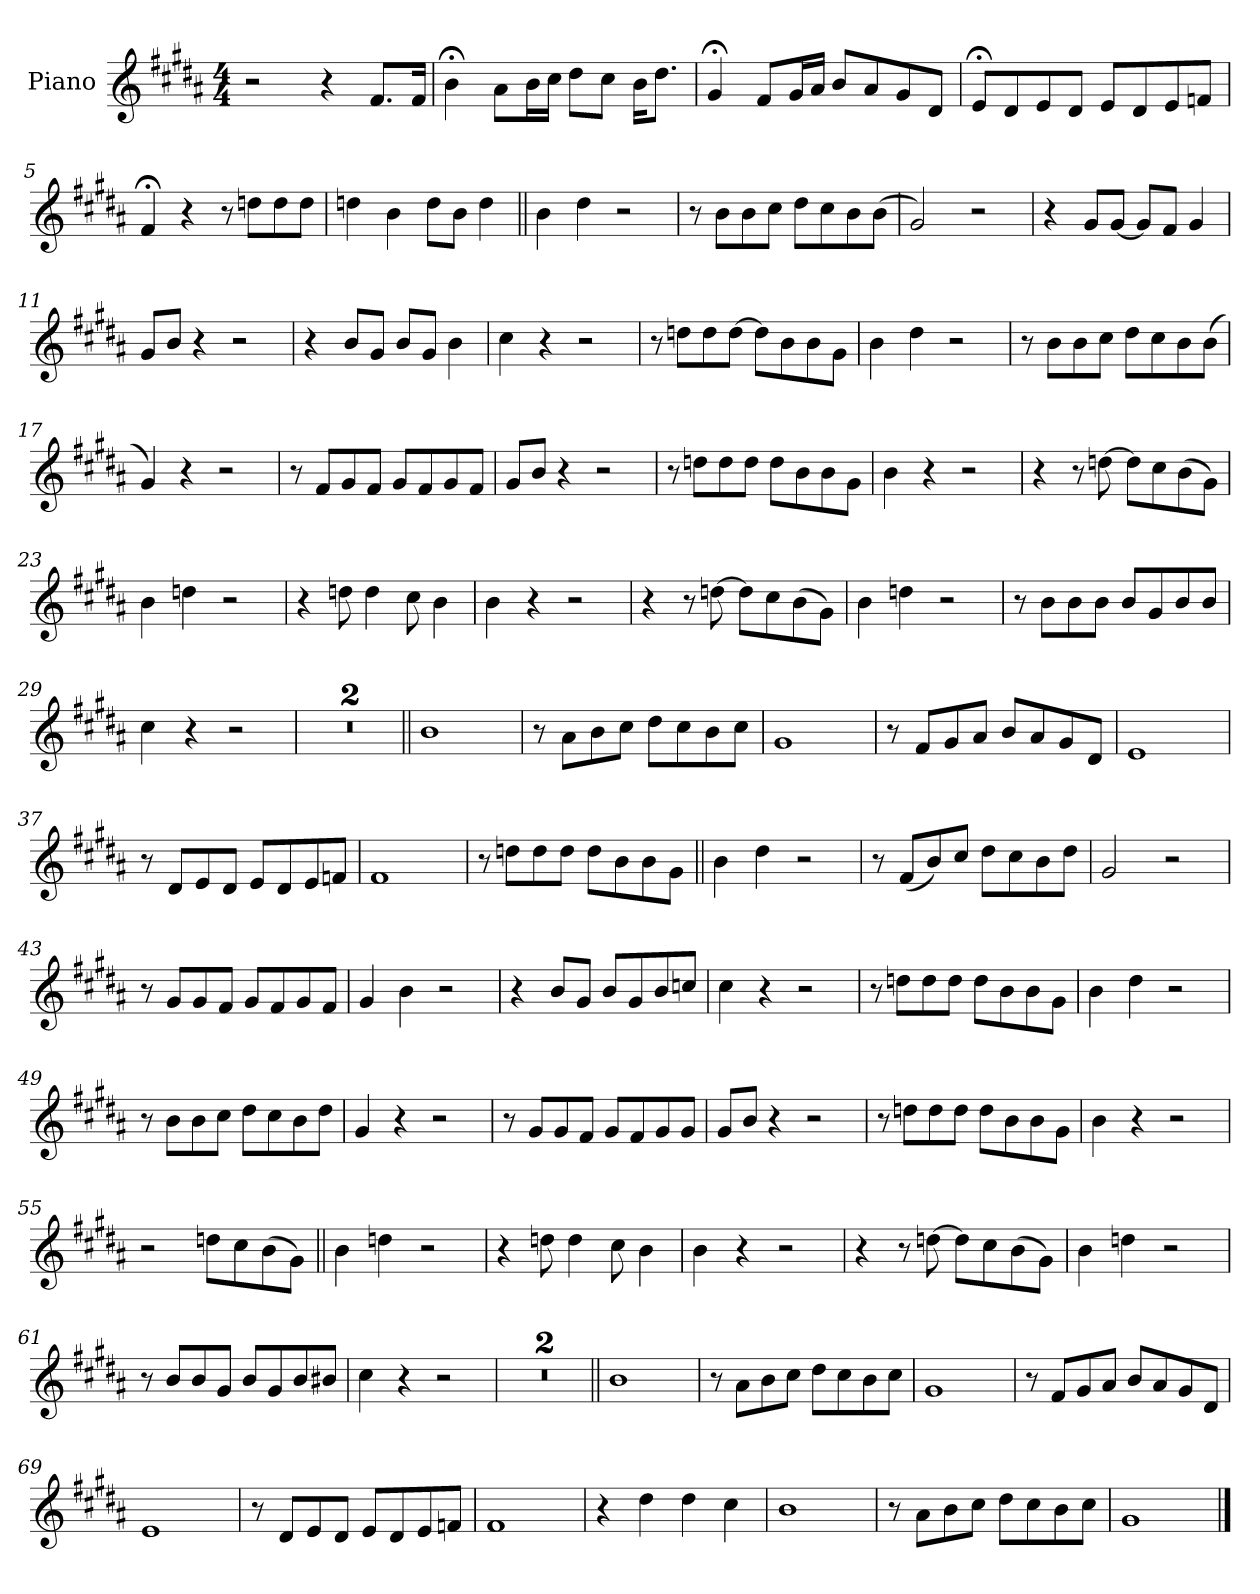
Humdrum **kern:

**kern
*part1
*staff1
*I"Piano
*I'Pno.
*clefG2
*k[f#c#g#d#a#]
*M4/4
*MM80
=1
2r
4r
8.f#L
16f#Jk
=2
4b;<
8a#L
16bL
16cc#JJ
8dd#L
8cc#J
16bKL
8.dd#J
=3
4g#;<
8f#L
16g#L
16a#JJ
8bL
8a#
8g#
8d#J
=4
8e;<L
8d#
8e
8d#J
8eL
8d#
8e
8fnJ
=5
4f#;<
4r
*MM130
8r
8ddnL
8dd
8ddJ
=6
4ddn
4b
8ddL
8bJ
4dd
=7||
4b
4dd#
2r
=8
8r
8bL
8b
8cc#J
8dd#L
8cc#
8b
(8bJ
=9
2g#)
2r
=10
4r
8g#L
[8g#J
8g#L]
8f#J
4g#
=11
8g#L
8bJ
4r
2r
=12
4r
8bL
8g#J
8bL
8g#J
4b
=13
4cc#
4r
2r
=14
8r
8ddnL
8dd
[8ddJ
8ddL]
8b
8b
8g#J
=15
4b
4dd#
2r
=16
8r
8bL
8b
8cc#J
8dd#L
8cc#
8b
(8bJ
=17
4g#)
4r
2r
=18
8r
8f#L
8g#
8f#J
8g#L
8f#
8g#
8f#J
=19
8g#L
8bJ
4r
2r
=20
8r
8ddnL
8dd
8ddJ
8ddL
8b
8b
8g#J
=21
4b
4r
2r
=22
4r
8r
[8ddn
8ddL]
8cc#
(8b
8g#J)
=23
4b
4ddn
2r
=24
4r
8ddn
4dd
8cc#
4b
=25
4b
4r
2r
=26
4r
8r
[8ddn
8ddL]
8cc#
(8b
8g#J)
=27
4b
4ddn
2r
=28
8r
8bL
8b
8bJ
8bL
8g#
8b
8bJ
=29
4cc#
4r
2r
=30
1r
=31
1r
=32||
1b
=33
8r
8a#L
8b
8cc#J
8dd#L
8cc#
8b
8cc#J
=34
1g#
=35
8r
8f#L
8g#
8a#J
8bL
8a#
8g#
8d#J
=36
1e
=37
8r
8d#L
8e
8d#J
8eL
8d#
8e
8fnJ
=38
1f#
=39
8r
8ddnL
8dd
8ddJ
8ddL
8b
8b
8g#J
=40||
4b
4dd#
2r
=41
8r
(8f#L
8b)
8cc#J
8dd#L
8cc#
8b
8dd#J
=42
2g#
2r
=43
8r
8g#L
8g#
8f#J
8g#L
8f#
8g#
8f#J
=44
4g#
4b
2r
=45
4r
8bL
8g#J
8bL
8g#
8b
8ccnJ
=46
4cc#
4r
2r
=47
8r
8ddnL
8dd
8ddJ
8ddL
8b
8b
8g#J
=48
4b
4dd#
2r
=49
8r
8bL
8b
8cc#J
8dd#L
8cc#
8b
8dd#J
=50
4g#
4r
2r
=51
8r
8g#L
8g#
8f#J
8g#L
8f#
8g#
8g#J
=52
8g#L
8bJ
4r
2r
=53
8r
8ddnL
8dd
8ddJ
8ddL
8b
8b
8g#J
=54
4b
4r
2r
=55
2r
8ddnL
8cc#
(8b
8g#J)
=56||
4b
4ddn
2r
=57
4r
8ddn
4dd
8cc#
4b
=58
4b
4r
2r
=59
4r
8r
[8ddn
8ddL]
8cc#
(8b
8g#J)
=60
4b
4ddn
2r
=61
8r
8bL
8b
8g#J
8bL
8g#
8b
8b#XJ
=62
4cc#
4r
2r
=63
1r
=64
1r
=65||
1b
=66
8r
8a#L
8b
8cc#J
8dd#L
8cc#
8b
8cc#J
=67
1g#
=68
8r
8f#L
8g#
8a#J
8bL
8a#
8g#
8d#J
=69
1e
=70
8r
8d#L
8e
8d#J
8eL
8d#
8e
8fnJ
=71
1f#
=72
4r
4dd#
4dd#
4cc#
=73
1b
=74
8r
8a#L
8b
8cc#J
8dd#L
8cc#
8b
8cc#J
=75
1g#
==
*-
